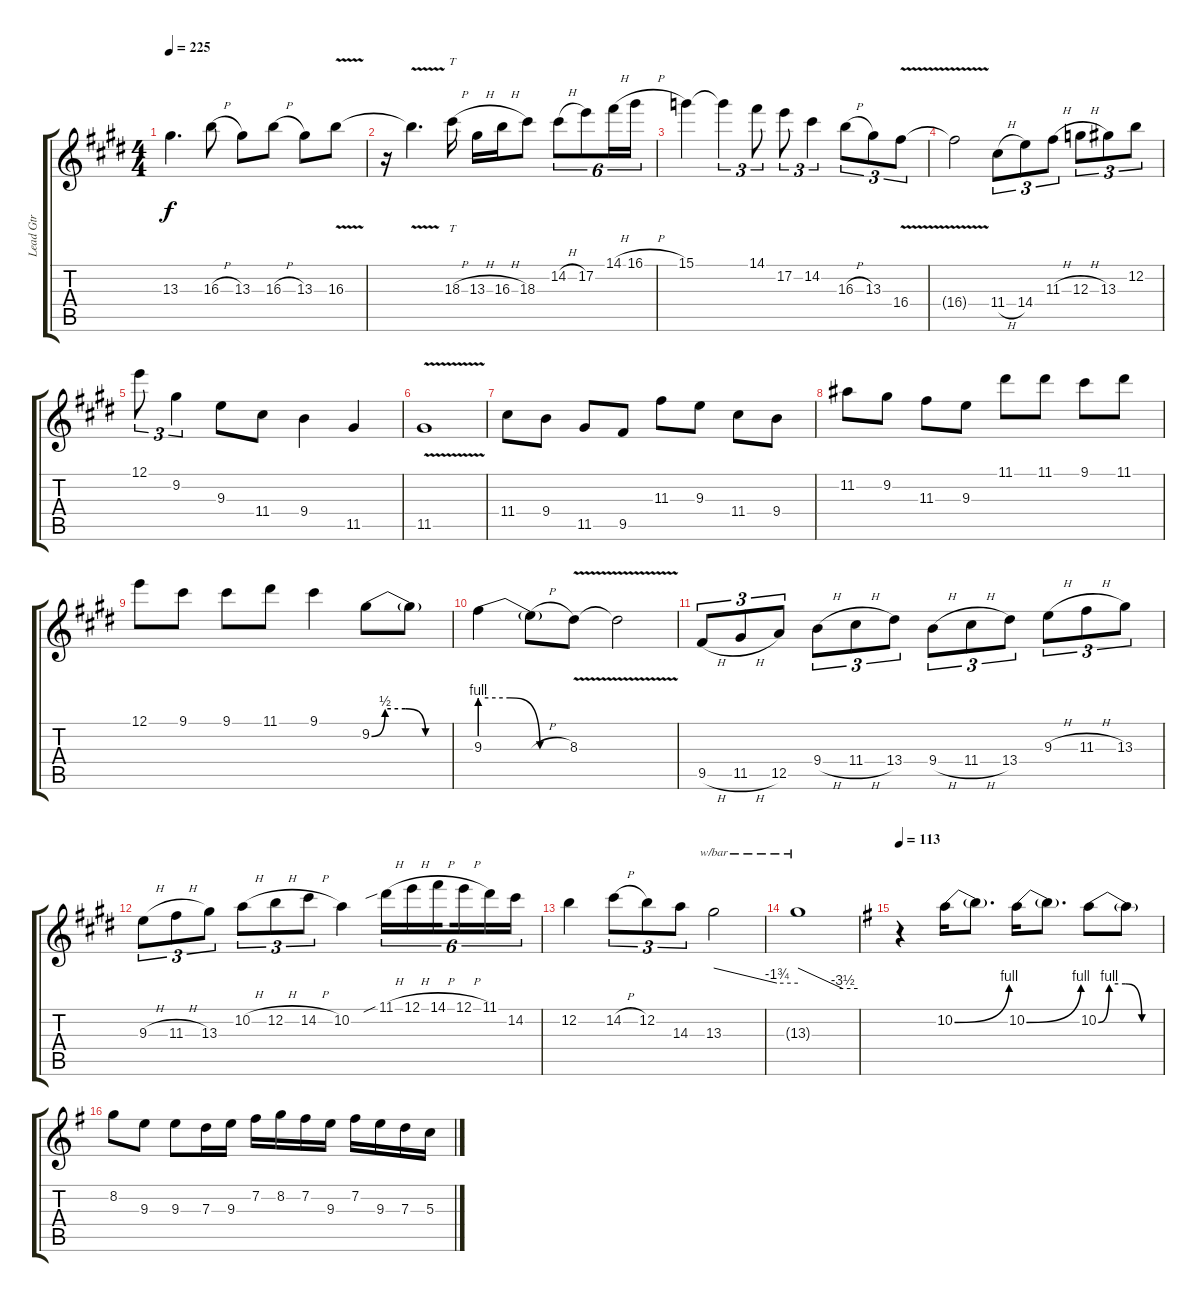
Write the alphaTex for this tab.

\track ("Lead Gtr" "Lead Gtr") {instrument distortionguitar}
\staff {score tabs}
\tuning (E4 B3 G3 D3 A2 E2) {hide}
\ts (4 4)
\tempo 225
\clef g2
\ks c#minor
13.3.4{d dy f} 16.3{h}.8 13.3.8 16.3{h}.8 13.3.8 16.3{v}.8 |
r.16 16.3{v t}.4{d} 18.3{h}.16{tt} 13.3{h}.16 16.3{h}.16 18.3.8 14.2{h}.8{tu (6 4)} 17.2.8{tu (6 4)} 14.1{h}.16{tu (6 4)} 16.1{h}.16{tu (6 4)} |
\ks e
15.1.4 15.1{t}.4{tu (3 2)} 14.1.8{tu (3 2)} 17.2.8{tu (3 2)} 14.2.4{tu (3 2)} 16.3{h}.8{tu (3 2)} 13.3.8{tu (3 2)} 16.4{v}.8{tu (3 2)} |
\ks c#minor
16.4{v t}.2 11.4{h}.8{tu (3 2)} 14.4.8{tu (3 2)} 11.3{h}.8{tu (3 2)} 12.3{h}.8{tu (3 2)} 13.3.8{tu (3 2)} 12.2.8{tu (3 2)} |
12.1.8{tu (3 2)} 9.2.4{tu (3 2)} 9.3.8 11.4.8 9.4.4 11.5.4 |
11.5{v}.1 |
\ks e
11.4.8 9.4.8 11.5.8 9.5.8 11.3.8 9.3.8 11.4.8 9.4.8 |
\ks c#minor
11.2.8 9.2.8 11.3.8 9.3.8 11.1.8 11.1.8 9.1.8 11.1.8 |
12.1.8 9.1.8 9.1.8 11.1.8 9.1.4 9.2{be (custom 0 0 10 2 25 2 40 0 60 0)}.8 9.2{t}.8 |
9.3{be (custom 0 4 20 4 40 0 60 0)}.4 9.3{h t}.8 8.3{v}.8 8.3{v t}.2 |
9.5{h}.8{tu (3 2)} 11.5{h}.8{tu (3 2)} 12.5.8{tu (3 2)} 9.4{h}.8{tu (3 2)} 11.4{h}.8{tu (3 2)} 13.4.8{tu (3 2)} 9.4{h}.8{tu (3 2)} 11.4{h}.8{tu (3 2)} 13.4.8{tu (3 2)} 9.3{h}.8{tu (3 2)} 11.3{h}.8{tu (3 2)} 13.3.8{tu (3 2)} |
9.3{h}.8{tu (3 2)} 11.3{h}.8{tu (3 2)} 13.3.8{tu (3 2)} 10.2{h}.8{tu (3 2)} 12.2{h}.8{tu (3 2)} 14.2{h}.8{tu (3 2)} 10.2.4 11.1{sib h}.16{tu (6 4)} 12.1{h}.16{tu (6 4)} 14.1{h}.16{tu (6 4) beam splitsecondary} 12.1{h}.16{tu (6 4)} 11.1.16{tu (6 4)} 14.2.16{tu (6 4)} |
12.2.4 14.2{h}.8{tu (3 2)} 12.2.8{tu (3 2)} 14.3.8{tu (3 2)} 13.3.2{tbe (custom default 0 0 45 -7 60 -7)} |
13.3{t}.1{tbe (custom default 0 0 45 -14 60 -14)} |
\tempo 113
\ks g
r.4 10.2{be (bend 0 0 60 4)}.16 10.2{t}.8{d} 10.2{be (bend 0 0 60 4)}.16 10.2{t}.8{d} 10.2{be (custom 0 0 10 4 25 4 40 0 60 0)}.8 10.2{t}.8 |
8.2.8 9.3.8 9.3.8 7.3.16 9.3.16 7.2.16 8.2.16 7.2.16 9.3.16 7.2.16 9.3.16 7.3.16 5.3.16
